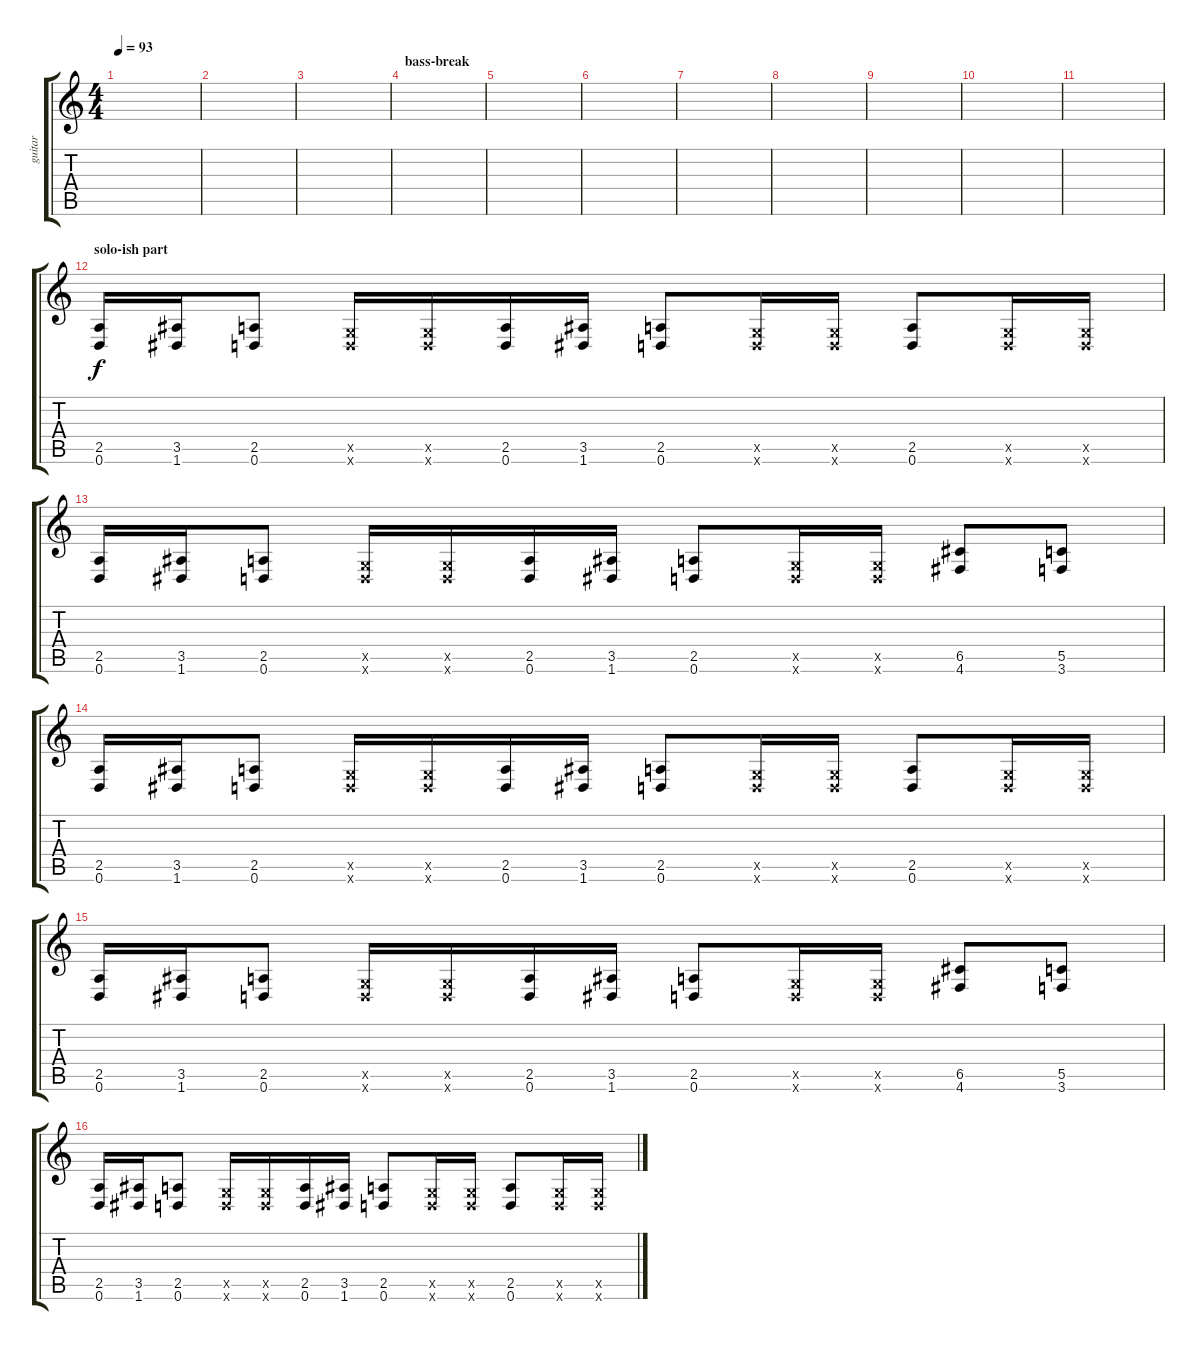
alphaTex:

\track ("guitar" "guitar") {instrument distortionguitar}
\staff {score tabs}
\tuning (D4 A3 F3 C3 G2 D2) {hide}
\ts (4 4)
\tempo 93
\clef g2
\ks c
|
|
|
\section ("" "bass-break")
|
|
|
|
|
|
|
|
\section ("" "solo-ish part")
(2.5 0.6).16 (3.5 1.6).16 (2.5 0.6).8 (0.5{x} 0.6{x}).16 (0.5{x} 0.6{x}).16 (2.5 0.6).16 (3.5 1.6).16 (2.5 0.6).8 (0.5{x} 0.6{x}).16 (0.5{x} 0.6{x}).16 (2.5 0.6).8 (0.5{x} 0.6{x}).16 (0.5{x} 0.6{x}).16 |
(2.5 0.6).16 (3.5 1.6).16 (2.5 0.6).8 (0.5{x} 0.6{x}).16 (0.5{x} 0.6{x}).16 (2.5 0.6).16 (3.5 1.6).16 (2.5 0.6).8 (0.5{x} 0.6{x}).16 (0.5{x} 0.6{x}).16 (6.5 4.6).8 (5.5 3.6).8 |
(2.5 0.6).16 (3.5 1.6).16 (2.5 0.6).8 (0.5{x} 0.6{x}).16 (0.5{x} 0.6{x}).16 (2.5 0.6).16 (3.5 1.6).16 (2.5 0.6).8 (0.5{x} 0.6{x}).16 (0.5{x} 0.6{x}).16 (2.5 0.6).8 (0.5{x} 0.6{x}).16 (0.5{x} 0.6{x}).16 |
(2.5 0.6).16 (3.5 1.6).16 (2.5 0.6).8 (0.5{x} 0.6{x}).16 (0.5{x} 0.6{x}).16 (2.5 0.6).16 (3.5 1.6).16 (2.5 0.6).8 (0.5{x} 0.6{x}).16 (0.5{x} 0.6{x}).16 (6.5 4.6).8 (5.5 3.6).8 |
(2.5 0.6).16 (3.5 1.6).16 (2.5 0.6).8 (0.5{x} 0.6{x}).16 (0.5{x} 0.6{x}).16 (2.5 0.6).16 (3.5 1.6).16 (2.5 0.6).8 (0.5{x} 0.6{x}).16 (0.5{x} 0.6{x}).16 (2.5 0.6).8 (0.5{x} 0.6{x}).16 (0.5{x} 0.6{x}).16
